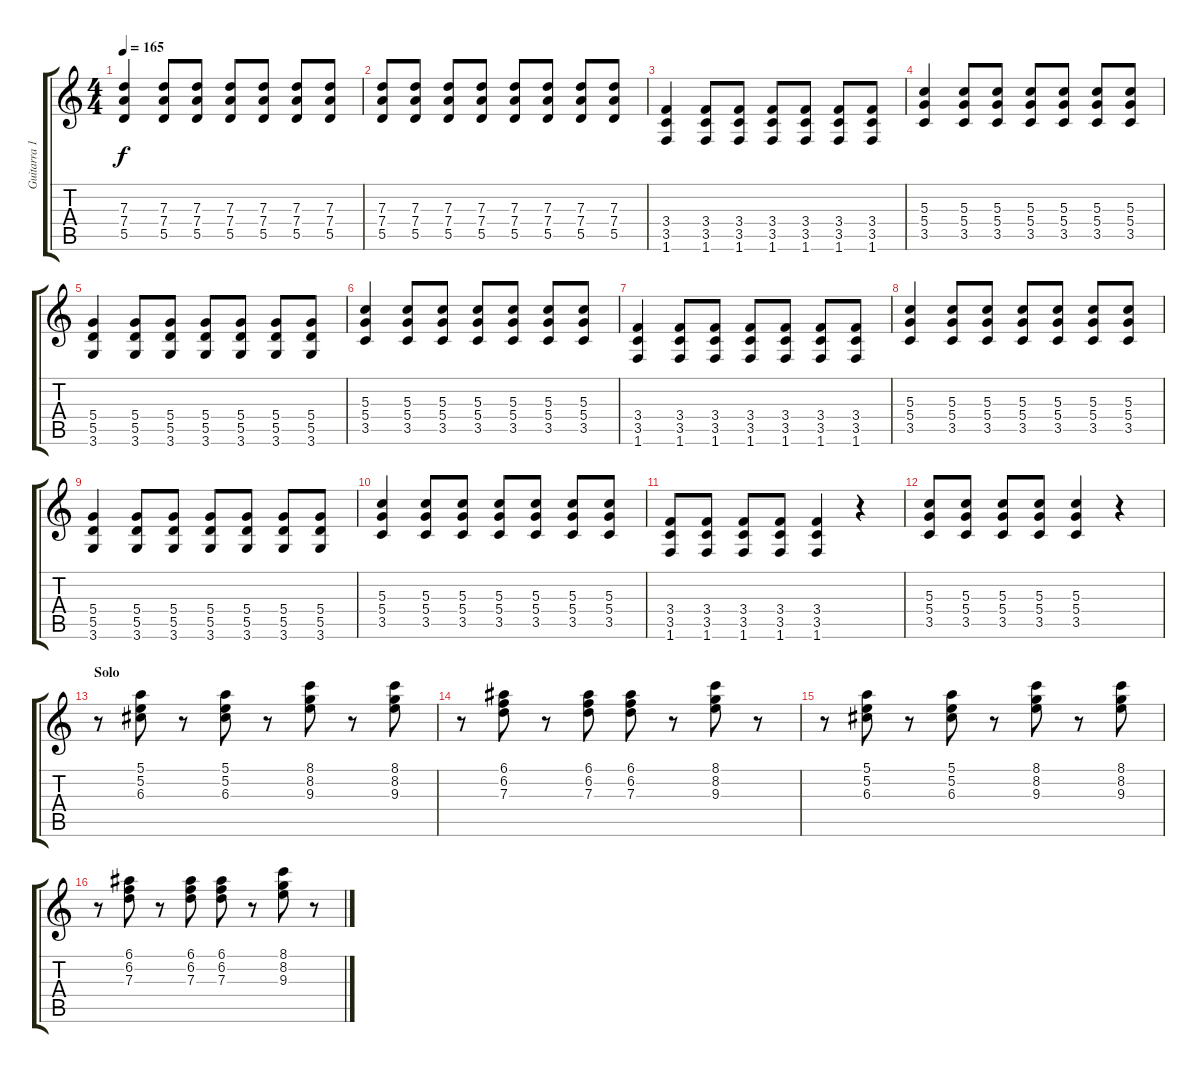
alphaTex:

\track ("Guitarra 1 - Mathias" "Guitarra 1") {instrument distortionguitar}
\staff {score tabs}
\tuning (E4 B3 G3 D3 A2 E2) {hide}
\ts (4 4)
\tempo 165
\clef g2
\ks c
(7.3 7.4 5.5).4{dy f} (7.3 7.4 5.5).8 (7.3 7.4 5.5).8 (7.3 7.4 5.5).8 (7.3 7.4 5.5).8 (7.3 7.4 5.5).8 (7.3 7.4 5.5).8 |
(7.3 7.4 5.5).8 (7.3 7.4 5.5).8 (7.3 7.4 5.5).8 (7.3 7.4 5.5).8 (7.3 7.4 5.5).8 (7.3 7.4 5.5).8 (7.3 7.4 5.5).8 (7.3 7.4 5.5).8 |
(3.4 3.5 1.6).4 (3.4 3.5 1.6).8 (3.4 3.5 1.6).8 (3.4 3.5 1.6).8 (3.4 3.5 1.6).8 (3.4 3.5 1.6).8 (3.4 3.5 1.6).8 |
(5.3 5.4 3.5).4 (5.3 5.4 3.5).8 (5.3 5.4 3.5).8 (5.3 5.4 3.5).8 (5.3 5.4 3.5).8 (5.3 5.4 3.5).8 (5.3 5.4 3.5).8 |
(5.4 5.5 3.6).4 (5.4 5.5 3.6).8 (5.4 5.5 3.6).8 (5.4 5.5 3.6).8 (5.4 5.5 3.6).8 (5.4 5.5 3.6).8 (5.4 5.5 3.6).8 |
(5.3 5.4 3.5).4 (5.3 5.4 3.5).8 (5.3 5.4 3.5).8 (5.3 5.4 3.5).8 (5.3 5.4 3.5).8 (5.3 5.4 3.5).8 (5.3 5.4 3.5).8 |
(3.4 3.5 1.6).4 (3.4 3.5 1.6).8 (3.4 3.5 1.6).8 (3.4 3.5 1.6).8 (3.4 3.5 1.6).8 (3.4 3.5 1.6).8 (3.4 3.5 1.6).8 |
(5.3 5.4 3.5).4 (5.3 5.4 3.5).8 (5.3 5.4 3.5).8 (5.3 5.4 3.5).8 (5.3 5.4 3.5).8 (5.3 5.4 3.5).8 (5.3 5.4 3.5).8 |
(5.4 5.5 3.6).4 (5.4 5.5 3.6).8 (5.4 5.5 3.6).8 (5.4 5.5 3.6).8 (5.4 5.5 3.6).8 (5.4 5.5 3.6).8 (5.4 5.5 3.6).8 |
(5.3 5.4 3.5).4 (5.3 5.4 3.5).8 (5.3 5.4 3.5).8 (5.3 5.4 3.5).8 (5.3 5.4 3.5).8 (5.3 5.4 3.5).8 (5.3 5.4 3.5).8 |
(3.4 3.5 1.6).8 (3.4 3.5 1.6).8 (3.4 3.5 1.6).8 (3.4 3.5 1.6).8 (3.4 3.5 1.6).4 r.4 |
(5.3 5.4 3.5).8 (5.3 5.4 3.5).8 (5.3 5.4 3.5).8 (5.3 5.4 3.5).8 (5.3 5.4 3.5).4 r.4 |
\section ("" "Solo")
r.8 (5.1 5.2 6.3).8 r.8 (5.1 5.2 6.3).8 r.8 (8.1 8.2 9.3).8 r.8 (8.1 8.2 9.3).8 |
r.8 (6.1 6.2 7.3).8 r.8 (6.1 6.2 7.3).8 (6.1 6.2 7.3).8 r.8 (8.1 8.2 9.3).8 r.8 |
r.8 (5.1 5.2 6.3).8 r.8 (5.1 5.2 6.3).8 r.8 (8.1 8.2 9.3).8 r.8 (8.1 8.2 9.3).8 |
r.8 (6.1 6.2 7.3).8 r.8 (6.1 6.2 7.3).8 (6.1 6.2 7.3).8 r.8 (8.1 8.2 9.3).8 r.8
